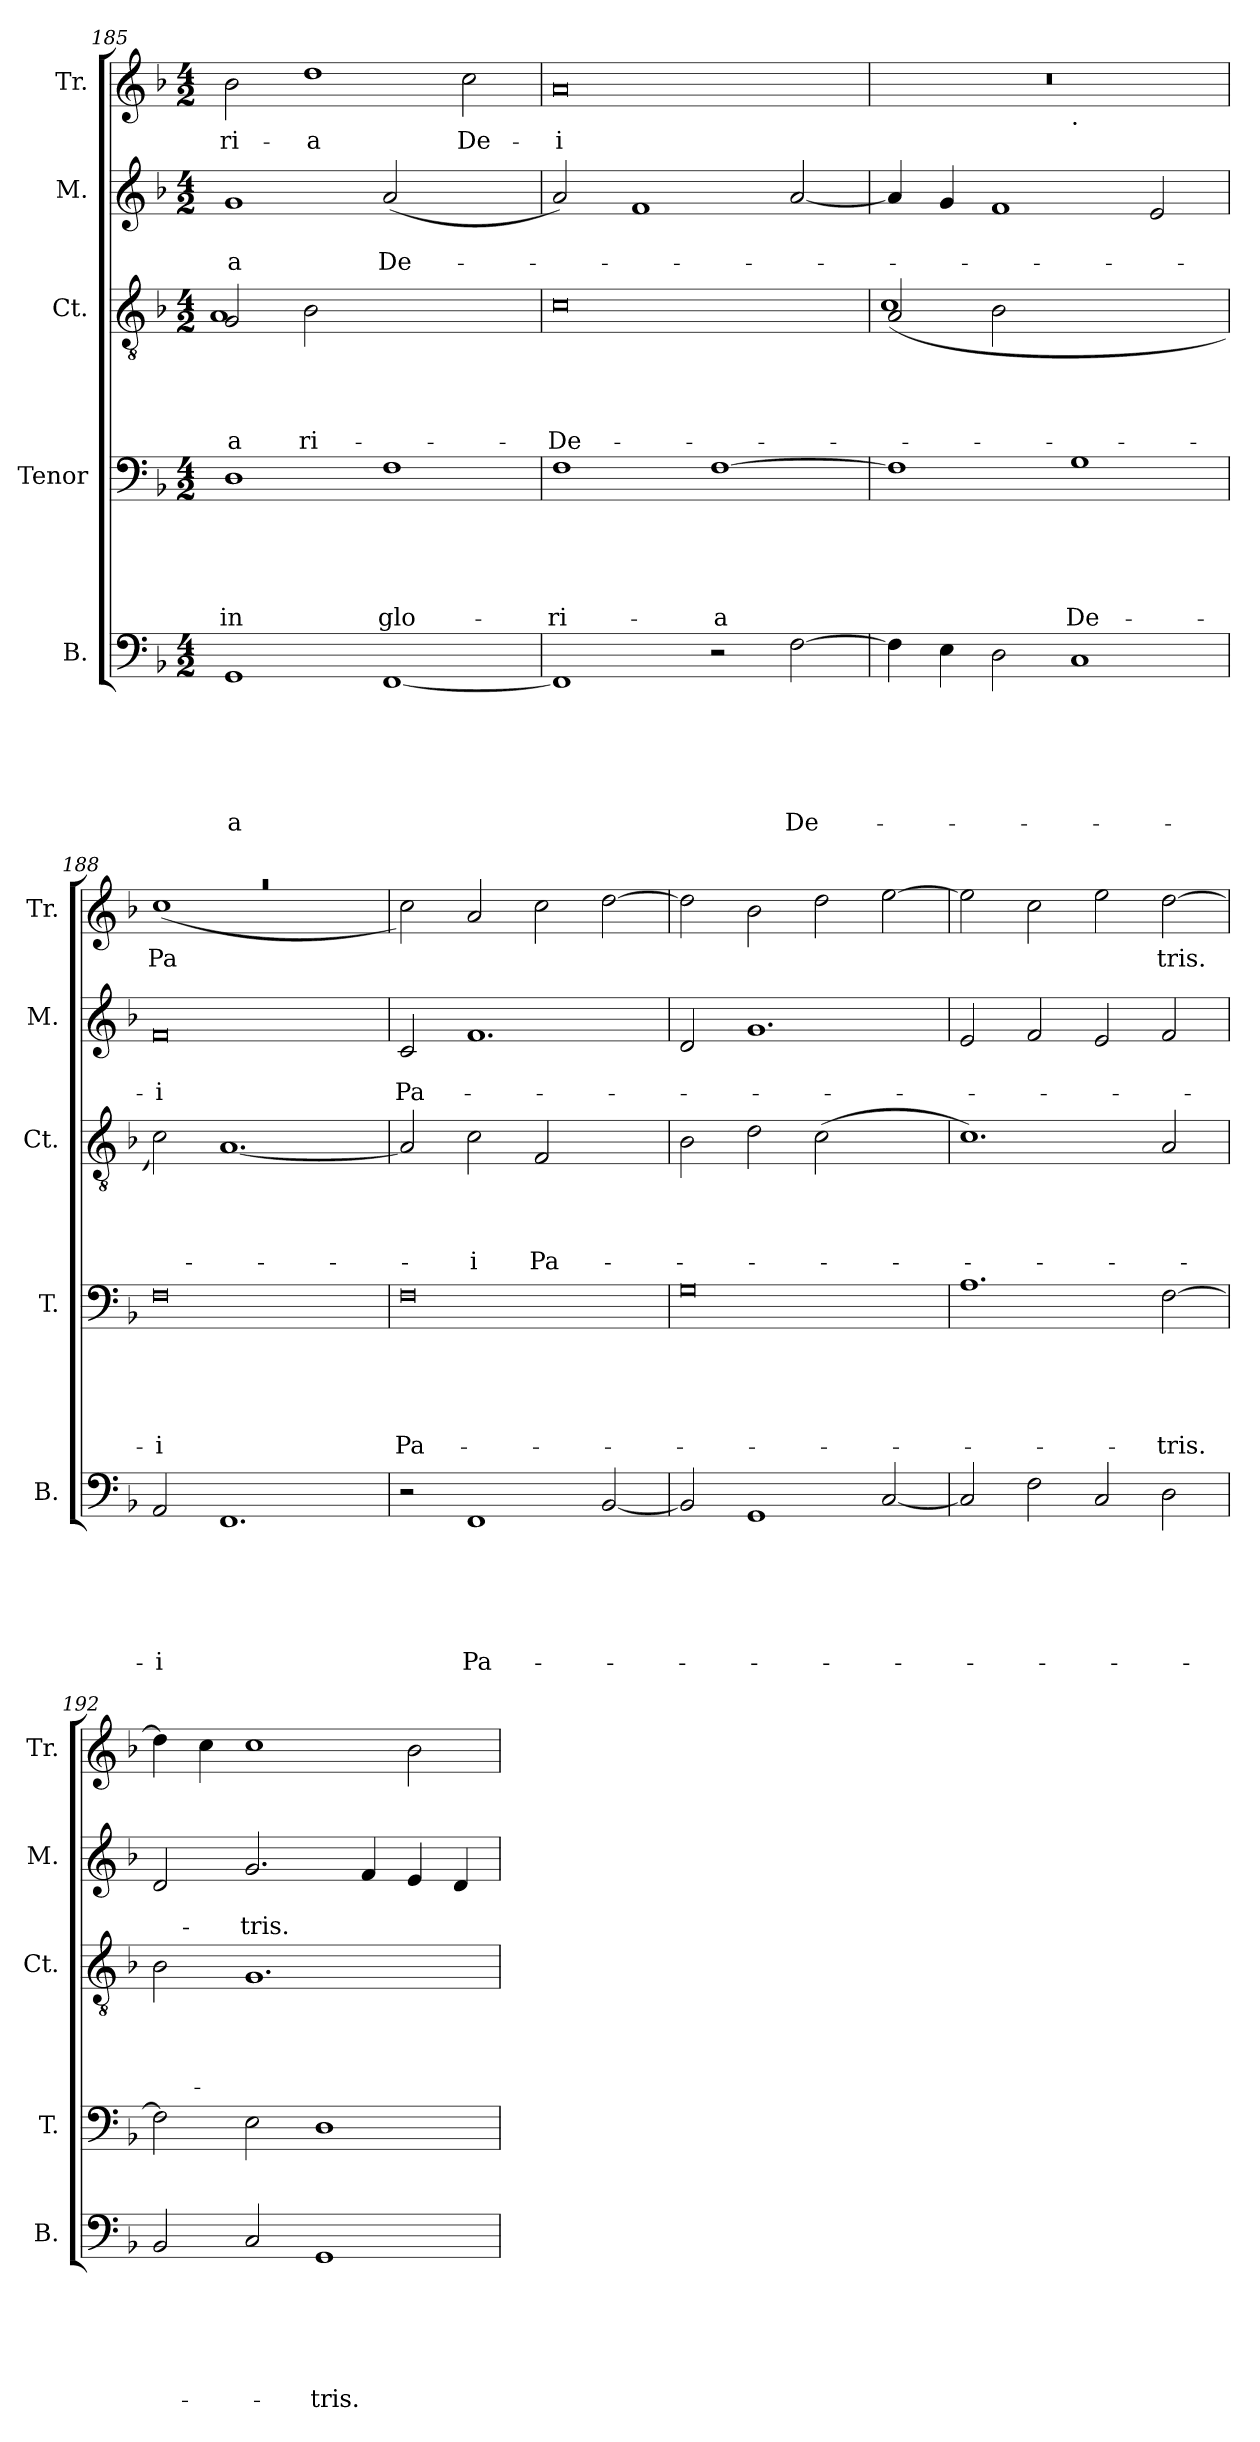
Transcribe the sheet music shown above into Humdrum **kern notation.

**kern	**text	**text	**text	**text	**text	**text	**kern	**text	**text	**text	**text	**text	**kern	**text	**text	**text	**text	**kern	**text	**text	**kern	**text
*part5	*part5	*part5	*part5	*part5	*part5	*part5	*part4	*part4	*part4	*part4	*part4	*part4	*part3	*part3	*part3	*part3	*part3	*part2	*part2	*part2	*part1	*part1
*staff5	*staff5	*staff5	*staff5	*staff5	*staff5	*staff5	*staff4	*staff4	*staff4	*staff4	*staff4	*staff4	*staff3	*staff3	*staff3	*staff3	*staff3	*staff2	*staff2	*staff2	*staff1	*staff1
*I"B.	*	*	*	*	*	*	*I"Tenor	*	*	*	*	*	*I"Ct.	*	*	*	*	*I"M.	*	*	*I"Tr.	*
*I'B.	*	*	*	*	*	*	*I'T.	*	*	*	*	*	*I'Ct.	*	*	*	*	*I'M.	*	*	*I'Tr.	*
!!LO:PB:g=z
*clefF4	*	*	*	*	*	*	*clefF4	*	*	*	*	*	*clefGv2	*	*	*	*	*clefG2	*	*	*clefG2	*
*k[b-]	*	*	*	*	*	*	*k[b-]	*	*	*	*	*	*k[b-]	*	*	*	*	*k[b-]	*	*	*k[b-]	*
*F:	*	*	*	*	*	*	*F:	*	*	*	*	*	*F:	*	*	*	*	*F:	*	*	*F:	*
*M4/2	*	*	*	*	*	*	*M4/2	*	*	*	*	*	*M4/2	*	*	*	*	*M4/2	*	*	*M4/2	*
=185	=185	=185	=185	=185	=185	=185	=185	=185	=185	=185	=185	=185	=185	=185	=185	=185	=185	=185	=185	=185	=185	=185
!	!	!	!	!	!	!LO:LY:b:rj	!	!	!	!	!	!LO:LY:b	!	!	!	!	!LO:LY:b	!	!	!	!	!
*	*	*	*	*	*	*	*	*	*	*	*	*	*^	*	*	*	*	*	*	*	*	*
!	!	!	!	!	!	!	!	!	!	!	!	!	!	!	!	!	!	!LO:LY:b:rj	!	!	!LO:LY:b:rj	!	!LO:LY:b
1GG	.	.	.	.	.	-a	1D	.	.	.	.	in	2G/	1A	.	.	.	-a	1g	.	-a	2b-\	-ri-
!	!	!	!	!	!	!	!	!	!	!	!	!	!	!	!	!	!	!LO:LY:b	!	!	!	!	!LO:LY:b:rj
.	.	.	.	.	.	.	.	.	.	.	.	.	2B-\	.	.	.	.	-ri-	.	.	.	1dd	-a
!	!	!	!	!	!	!	!	!	!	!	!	!LO:LY:b	!	!	!	!	!	!	!	!	!LO:LY:b	!	!
[<1FF	.	.	.	.	.	.	1F	.	.	.	.	glo-	1ryy	1ryy	.	.	.	.	(<2a/	.	De-	.	.
!	!	!	!	!	!	!	!	!	!	!	!	!	!	!	!	!	!	!	!	!	!	!	!LO:LY:b
.	.	.	.	.	.	.	.	.	.	.	.	.	.	.	.	.	.	.	2ryy	.	.	2cc\	De-
*	*	*	*	*	*	*	*	*	*	*	*	*	*v	*v	*	*	*	*	*	*	*	*	*
=186	=186	=186	=186	=186	=186	=186	=186	=186	=186	=186	=186	=186	=186	=186	=186	=186	=186	=186	=186	=186	=186	=186
!	!	!	!	!	!	!	!	!	!	!	!	!LO:LY:b	!	!	!	!	!LO:LY:b	!	!	!	!	!LO:LY:b:rj
1FF]	.	.	.	.	.	.	1F	.	.	.	.	-ri-	0c	.	.	.	De-	2a/)	.	.	0a	-i
.	.	.	.	.	.	.	.	.	.	.	.	.	.	.	.	.	.	1f	.	.	.	.
!	!	!	!	!	!	!	!	!	!	!	!	!LO:LY:b:rj	!	!	!	!	!	!	!	!	!	!
2r	.	.	.	.	.	.	[>1F	.	.	.	.	-a	.	.	.	.	.	.	.	.	.	.
!	!	!	!	!	!	!LO:LY:b	!	!	!	!	!	!	!	!	!	!	!	!	!	!	!	!
[>2F\	.	.	.	.	.	De-	.	.	.	.	.	.	.	.	.	.	.	[<2a/	.	.	.	.
=187	=187	=187	=187	=187	=187	=187	=187	=187	=187	=187	=187	=187	=187	=187	=187	=187	=187	=187	=187	=187	=187	=187
*	*	*	*	*	*	*	*	*	*	*	*	*	*^	*	*	*	*	*	*	*	*^	*
4F\]	.	.	.	.	.	.	1F]	.	.	.	.	.	2A/	(>1c	.	.	.	.	4a/]	.	.	0r	1ryy	.
4E\	.	.	.	.	.	.	.	.	.	.	.	.	.	.	.	.	.	.	4g/	.	.	.	.	.
2D\	.	.	.	.	.	.	.	.	.	.	.	.	2B-\	.	.	.	.	.	1f	.	.	.	.	.
!	!	!	!	!	!	!	!	!	!	!	!	!	!	!	!	!	!	!	!	!	!	!	!LO:TX:b:t=.	!
!	!	!	!	!	!	!	!	!	!	!	!	!LO:LY:b	!	!	!	!	!	!	!	!	!	!	!	!
1C	.	.	.	.	.	.	1G	.	.	.	.	De-	1ryy	1ryy	.	.	.	.	.	.	.	.	1ryy	.
.	.	.	.	.	.	.	.	.	.	.	.	.	.	.	.	.	.	.	2e/	.	.	.	.	.
*	*	*	*	*	*	*	*	*	*	*	*	*	*v	*v	*	*	*	*	*	*	*	*	*	*
=188	=188	=188	=188	=188	=188	=188	=188	=188	=188	=188	=188	=188	=188	=188	=188	=188	=188	=188	=188	=188	=188	=188	=188
!	!	!	!	!	!	!LO:LY:b:rj	!	!	!	!	!	!LO:LY:b:rj	!	!	!	!	!	!	!	!LO:LY:b:rj	!LO:N:vis=1	!	!LO:LY:b
2AA/	.	.	.	.	.	-i	0F	.	.	.	.	-i	2c\)	.	.	.	.	0f	.	-i	0raa	(>1cc	Pa-
1.FF	.	.	.	.	.	.	.	.	.	.	.	.	[<1.A	.	.	.	.	.	.	.	.	.	.
.	.	.	.	.	.	.	.	.	.	.	.	.	.	.	.	.	.	.	.	.	.	1ryy	.
=189	=189	=189	=189	=189	=189	=189	=189	=189	=189	=189	=189	=189	=189	=189	=189	=189	=189	=189	=189	=189	=189	=189	=189
!	!	!	!	!	!	!	!	!	!	!	!	!LO:LY:b	!	!	!	!	!	!	!	!LO:LY:b	!	!	!
*	*	*	*	*	*	*	*	*	*	*	*	*	*	*	*	*	*	*	*	*	*v	*v	*
2r	.	.	.	.	.	.	0F	.	.	.	.	Pa-	2A/]	.	.	.	.	2c/	.	Pa-	2cc\)	.
!	!	!	!	!	!	!LO:LY:b	!	!	!	!	!	!	!	!	!	!	!LO:LY:b	!	!	!	!	!
1FF	.	.	.	.	.	Pa-	.	.	.	.	.	.	2c\	.	.	.	-i	1.f	.	.	2a/	.
!	!	!	!	!	!	!	!	!	!	!	!	!	!	!	!	!	!LO:LY:b	!	!	!	!	!
.	.	.	.	.	.	.	.	.	.	.	.	.	2F/	.	.	.	Pa-	.	.	.	2cc\	.
[<2BB-/	.	.	.	.	.	.	.	.	.	.	.	.	2ryy	.	.	.	.	.	.	.	[<2dd\	.
!!LO:LB:g=z
=190	=190	=190	=190	=190	=190	=190	=190	=190	=190	=190	=190	=190	=190	=190	=190	=190	=190	=190	=190	=190	=190	=190
2BB-/]	.	.	.	.	.	.	0G	.	.	.	.	.	2B-\	.	.	.	.	2d/	.	.	2dd\]	.
1GG	.	.	.	.	.	.	.	.	.	.	.	.	2d\	.	.	.	.	1.g	.	.	2b-\	.
.	.	.	.	.	.	.	.	.	.	.	.	.	(>2c\	.	.	.	.	.	.	.	2dd\	.
[<2C/	.	.	.	.	.	.	.	.	.	.	.	.	2ryy	.	.	.	.	.	.	.	[>2ee\	.
=191	=191	=191	=191	=191	=191	=191	=191	=191	=191	=191	=191	=191	=191	=191	=191	=191	=191	=191	=191	=191	=191	=191
2C/]	.	.	.	.	.	.	1.A	.	.	.	.	.	1.c)	.	.	.	.	2e/	.	.	2ee\]	.
2F\	.	.	.	.	.	.	.	.	.	.	.	.	.	.	.	.	.	2f/	.	.	2cc\	.
2C/	.	.	.	.	.	.	.	.	.	.	.	.	.	.	.	.	.	2e/	.	.	2ee\	.
!	!	!	!	!	!	!	!	!	!	!	!	!LO:LY:b	!	!	!	!	!	!	!	!	!	!LO:LY:b
2D\	.	.	.	.	.	.	[>2F\	.	.	.	.	-tris.	2A/	.	.	.	.	2f/	.	.	[>2dd\	-tris.
=192	=192	=192	=192	=192	=192	=192	=192	=192	=192	=192	=192	=192	=192	=192	=192	=192	=192	=192	=192	=192	=192	=192
2BB-/	.	.	.	.	.	.	2F\]	.	.	.	.	.	2B-\	.	.	.	.	2d/	.	.	4dd\]	.
.	.	.	.	.	.	.	.	.	.	.	.	.	.	.	.	.	.	.	.	.	4cc\	.
!	!	!	!	!	!	!	!	!	!	!	!	!	!	!	!	!	!	!	!	!LO:LY:b	!	!
2C/	.	.	.	.	.	.	2E\	.	.	.	.	.	1.G	.	.	.	.	2.g/	.	-tris.	1cc	.
!	!	!	!	!	!	!LO:LY:b	!	!	!	!	!	!	!	!	!	!	!	!	!	!	!	!
1GG	.	.	.	.	.	-tris.	1D	.	.	.	.	.	.	.	.	.	.	.	.	.	.	.
.	.	.	.	.	.	.	.	.	.	.	.	.	.	.	.	.	.	4f/	.	.	.	.
.	.	.	.	.	.	.	.	.	.	.	.	.	.	.	.	.	.	4e/	.	.	2b-\	.
.	.	.	.	.	.	.	.	.	.	.	.	.	.	.	.	.	.	4d/	.	.	.	.
=	=	=	=	=	=	=	=	=	=	=	=	=	=	=	=	=	=	=	=	=	=	=
*-	*-	*-	*-	*-	*-	*-	*-	*-	*-	*-	*-	*-	*-	*-	*-	*-	*-	*-	*-	*-	*-	*-
